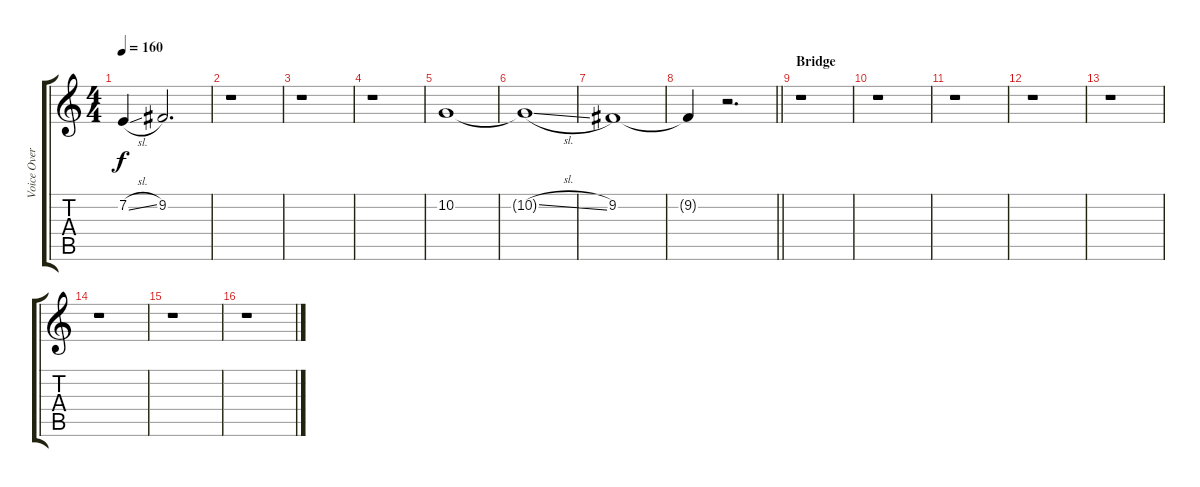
\track ("Voice Overdub" "Voice Over") {instrument violin}
\staff {score tabs}
\tuning (D4 A3 F3 C3 G2 C2) {hide}
\ts (4 4)
\tempo 160
\clef g2
\ks c
7.2{sl t}.4{dy f} 9.2.2{d} |
r.1 |
r.1 |
r.1 |
10.2.1 |
10.2{sl t}.1 |
9.2.1 |
\barLineRight lightlight
9.2{t}.4 r.2{d} |
\section ("" "Bridge")
r.1 |
r.1 |
r.1 |
r.1 |
r.1 |
r.1 |
r.1 |
r.1
